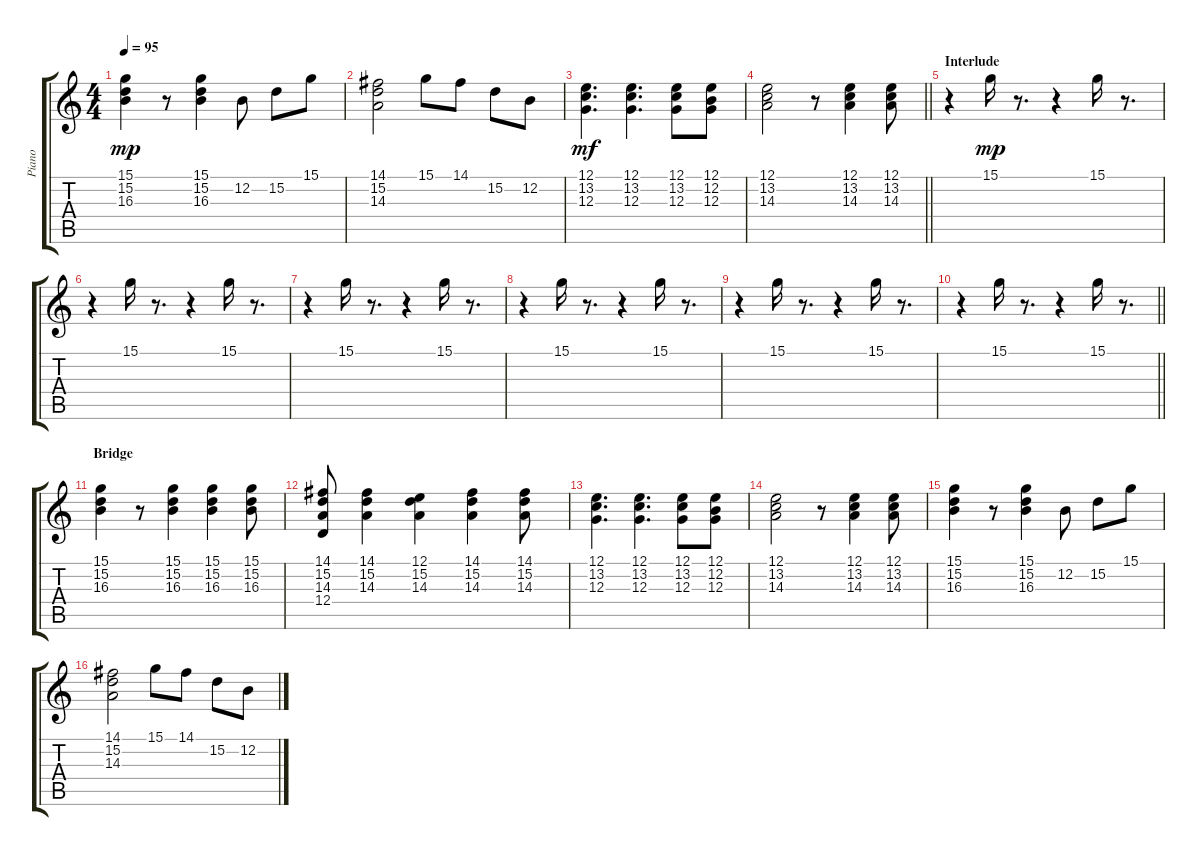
\track ("Piano" "Piano") {instrument acousticgrandpiano}
\staff {score tabs}
\tuning (E4 B3 G3 D3 A2 E2) {hide}
\ts (4 4)
\tempo 95
\clef g2
\ks c
(15.1 15.2 16.3).4{dy mp} r.8 (15.1 15.2 16.3).4 12.2.8 15.2.8 15.1.8 |
(14.1 15.2 14.3).2 15.1.8 14.1.8 15.2.8 12.2.8 |
(12.1 13.2 12.3).4{d dy mf} (12.1 13.2 12.3).4{d} (12.1 13.2 12.3).8 (12.1 12.2 12.3).8 |
\barLineRight lightlight
(12.1 13.2 14.3).2 r.8 (12.1 13.2 14.3).4 (12.1 13.2 14.3).8 |
\section ("" "Interlude")
r.4 15.1.16{dy mp} r.8{d} r.4 15.1.16 r.8{d} |
r.4 15.1.16 r.8{d} r.4 15.1.16 r.8{d} |
r.4 15.1.16 r.8{d} r.4 15.1.16 r.8{d} |
r.4 15.1.16 r.8{d} r.4 15.1.16 r.8{d} |
r.4 15.1.16 r.8{d} r.4 15.1.16 r.8{d} |
\barLineRight lightlight
r.4 15.1.16 r.8{d} r.4 15.1.16 r.8{d} |
\section ("" "Bridge")
(15.1 15.2 16.3).4 r.8 (15.1 15.2 16.3).4 (15.1 15.2 16.3).4 (15.1 15.2 16.3).8 |
(14.1 15.2 14.3 12.4).8 (14.1 15.2 14.3).4 (12.1 15.2 14.3).4 (14.1 15.2 14.3).4 (14.1 15.2 14.3).8 |
(12.1 13.2 12.3).4{d} (12.1 13.2 12.3).4{d} (12.1 13.2 12.3).8 (12.1 12.2 12.3).8 |
(12.1 13.2 14.3).2 r.8 (12.1 13.2 14.3).4 (12.1 13.2 14.3).8 |
(15.1 15.2 16.3).4 r.8 (15.1 15.2 16.3).4 12.2.8 15.2.8 15.1.8 |
(14.1 15.2 14.3).2 15.1.8 14.1.8 15.2.8 12.2.8
